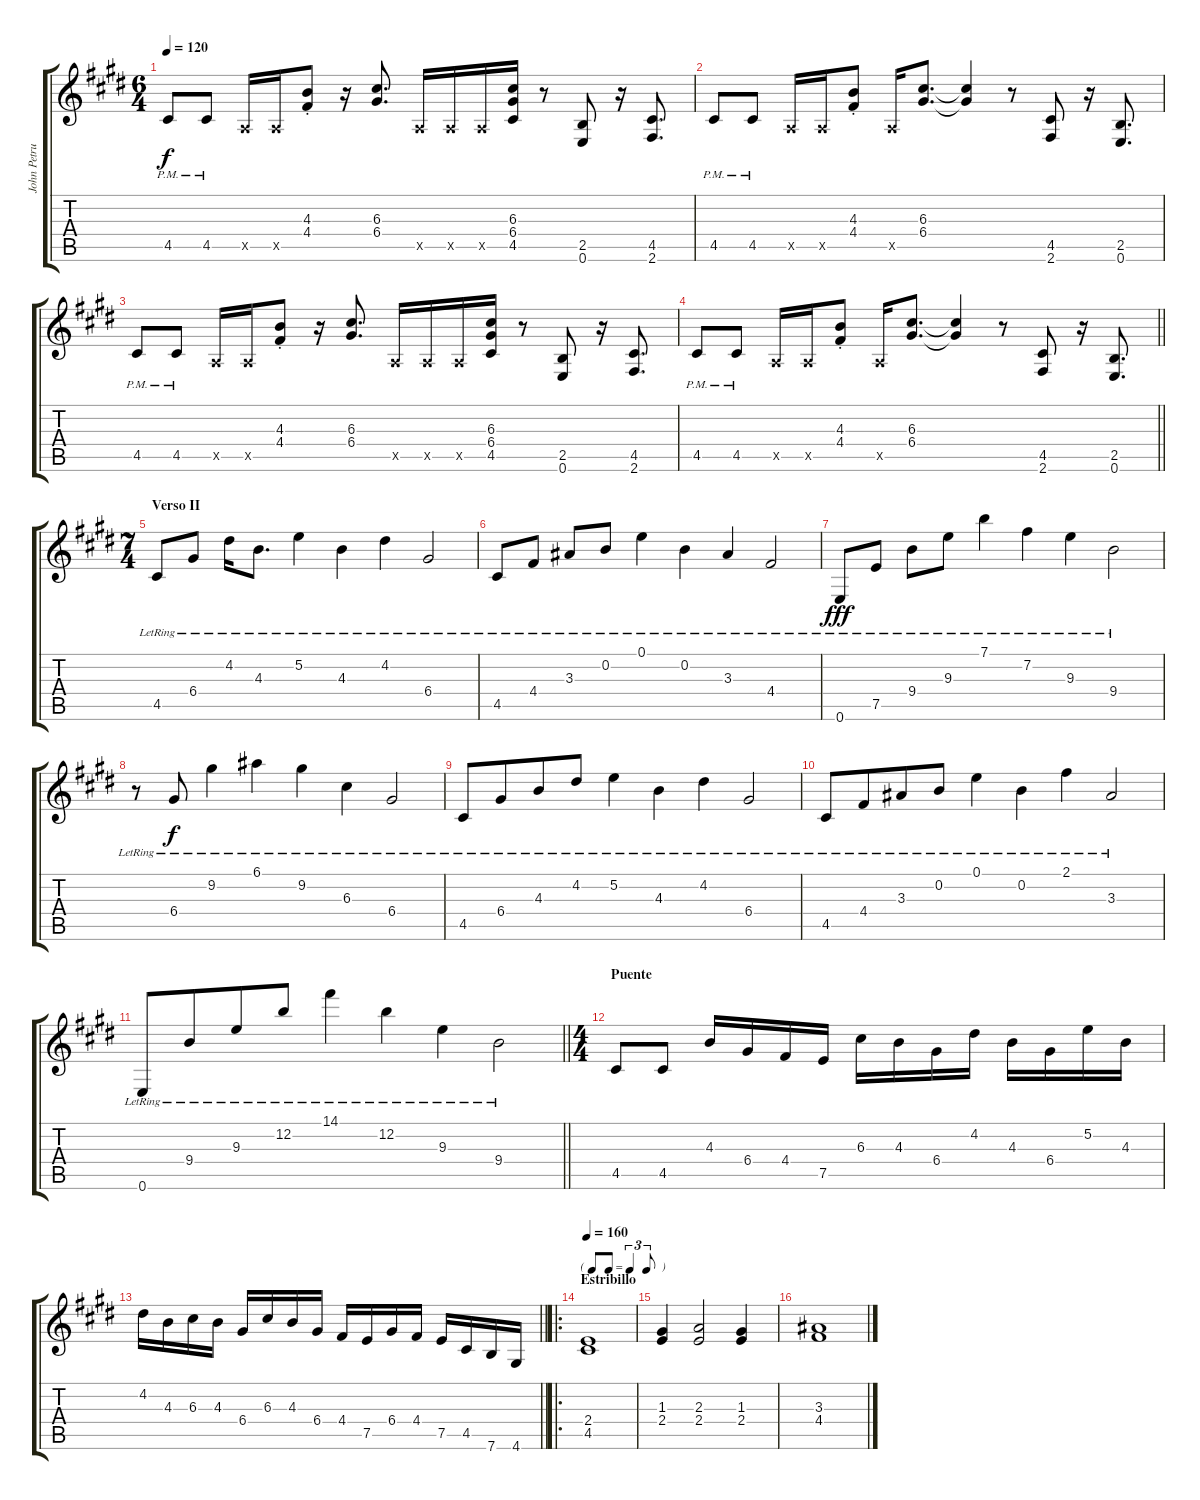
\track ("John Petrucci I" "John Petru") {instrument distortionguitar}
\staff {score tabs}
\tuning (E4 B3 G3 D3 A2 E2) {hide}
\ts (6 4)
\tempo 120
\clef g2
\ks e
4.5{pm}.8{dy f} 4.5{pm}.8 0.5{x}.16 0.5{x}.16 (4.3{st} 4.4{st}).8 r.16 (6.3 6.4).8{d} 0.5{x}.16 0.5{x}.16 0.5{x}.16 (6.3 6.4 4.5).16 r.8 (2.5 0.6).8 r.16 (4.5 2.6).8{d} |
4.5{pm}.8 4.5{pm}.8 0.5{x}.16 0.5{x}.16 (4.3{st} 4.4{st}).8 0.5{x}.16 (6.3 6.4).8{d} (6.3{t} 6.4{t}).4 r.8 (4.5 2.6).8 r.16 (2.5 0.6).8{d} |
4.5{pm}.8 4.5{pm}.8 0.5{x}.16 0.5{x}.16 (4.3{st} 4.4{st}).8 r.16 (6.3 6.4).8{d} 0.5{x}.16 0.5{x}.16 0.5{x}.16 (6.3 6.4 4.5).16 r.8 (2.5 0.6).8 r.16 (4.5 2.6).8{d} |
\barLineRight lightlight
4.5{pm}.8 4.5{pm}.8 0.5{x}.16 0.5{x}.16 (4.3{st} 4.4{st}).8 0.5{x}.16 (6.3 6.4).8{d} (6.3{t} 6.4{t}).4 r.8 (4.5 2.6).8 r.16 (2.5 0.6).8{d} |
\ts (7 4)
\section ("" "Verso II")
4.5{lr}.8{volume 16 balance 8 instrument acousticguitarsteel} 6.4{lr}.8 4.2{lr}.16 4.3{lr}.8{d} 5.2{lr}.4 4.3{lr}.4 4.2{lr}.4 6.4{lr}.2 |
4.5{lr}.8 4.4{lr}.8 3.3{lr}.8 0.2{lr}.8 0.1{lr}.4 0.2{lr}.4 3.3{lr}.4 4.4{lr}.2 |
0.6{lr}.8{dy fff} 7.5{lr}.8 9.4{lr}.8 9.3{lr}.8 7.1{lr}.4 7.2{lr}.4 9.3{lr}.4 9.4{lr}.2 |
r.8 6.4{lr}.8{dy f} 9.2{lr}.4 6.1{lr}.4 9.2{lr}.4 6.3{lr}.4 6.4{lr}.2 |
4.5{lr}.8 6.4{lr}.8{beam merge} 4.3{lr}.8 4.2{lr}.8 5.2{lr}.4 4.3{lr}.4 4.2{lr}.4 6.4{lr}.2 |
4.5{lr}.8 4.4{lr}.8{beam merge} 3.3{lr}.8 0.2{lr}.8 0.1{lr}.4 0.2{lr}.4 2.1{lr}.4 3.3{lr}.2 |
\barLineRight lightlight
0.6{lr}.8 9.4{lr}.8{beam merge} 9.3{lr}.8 12.2{lr}.8 14.1{lr}.4 12.2{lr}.4 9.3{lr}.4 9.4{lr}.2 |
\ts (4 4)
\section ("" "Puente")
4.5.8{volume 16 balance 16 instrument distortionguitar} 4.5.8 4.3.16 6.4.16 4.4.16 7.5.16 6.3.16 4.3.16 6.4.16 4.2.16 4.3.16 6.4.16 5.2.16 4.3.16 |
\barLineRight lightlight
4.2.16 4.3.16 6.3.16 4.3.16 6.4.16 6.3.16 4.3.16 6.4.16 4.4.16 7.5.16 6.4.16 4.4.16 7.5.16 4.5.16 7.6.16 4.6.16 |
\ro
\tf triplet8th
\section ("" "Estribillo")
\tempo 160
(2.4 4.5).1{volume 16 balance 16} |
(1.3 2.4).4 (2.3 2.4).2 (1.3 2.4).4 |
(3.3 4.4).1
